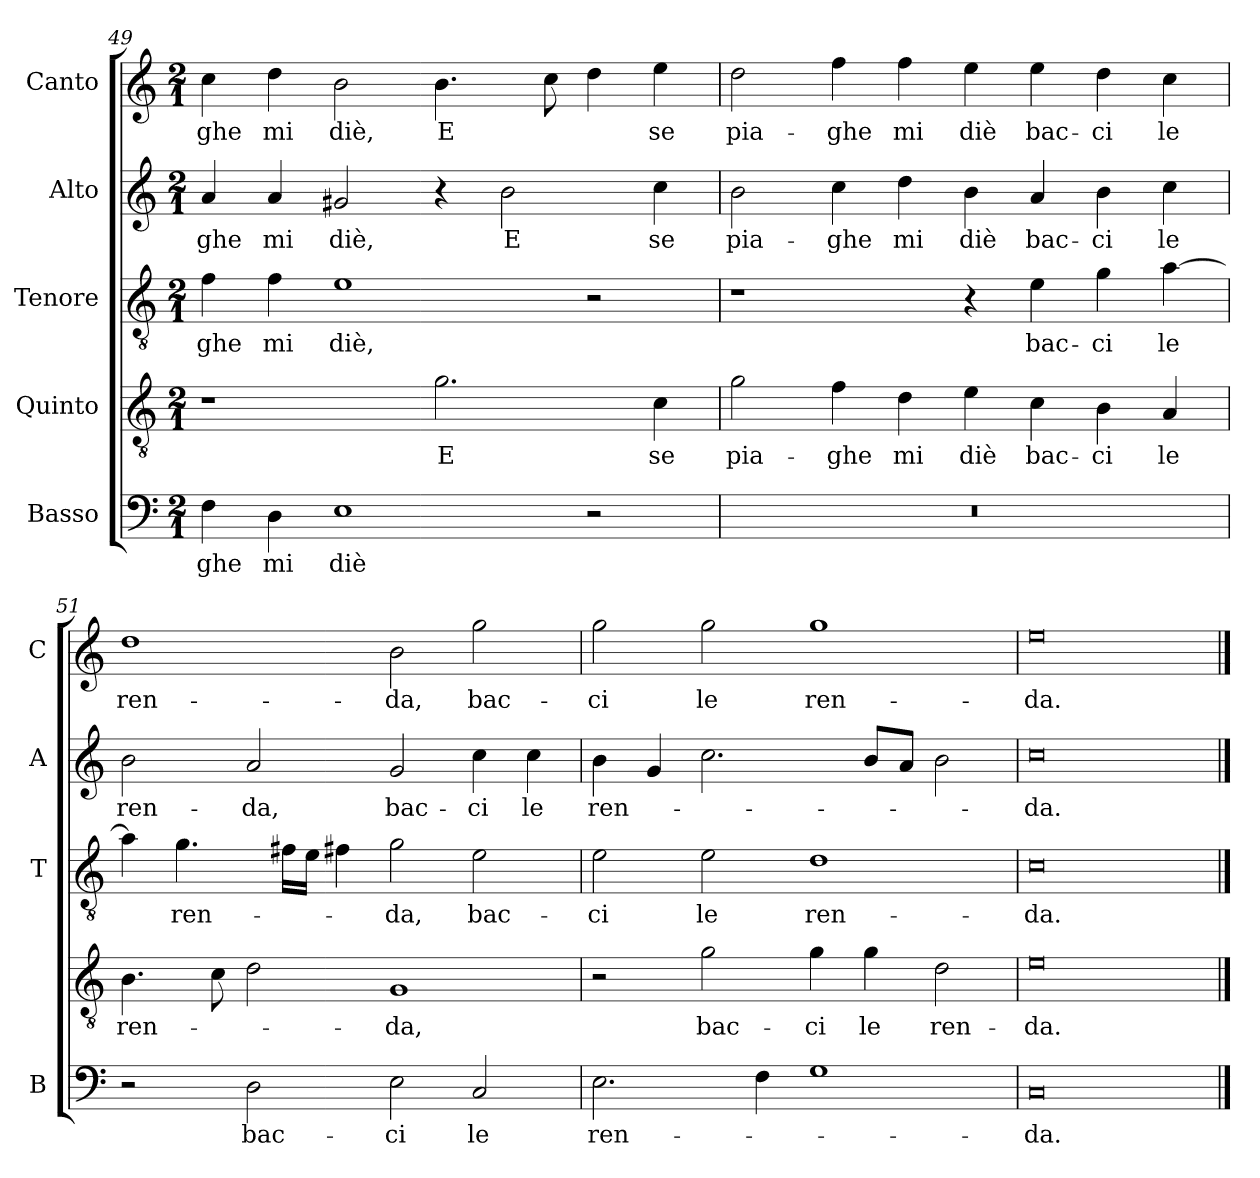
**kern	**text	**kern	**text	**kern	**text	**kern	**text	**kern	**text
*part5	*part5	*part4	*part4	*part3	*part3	*part2	*part2	*part1	*part1
*staff5	*staff5	*staff4	*staff4	*staff3	*staff3	*staff2	*staff2	*staff1	*staff1
*I"Basso	*	*I"Quinto	*	*I"Tenore	*	*I"Alto	*	*I"Canto	*
*I'B	*	*	*	*I'T	*	*I'A	*	*I'C	*
*clefF4	*	*clefGv2	*	*clefGv2	*	*clefG2	*	*clefG2	*
*k[]	*	*k[]	*	*k[]	*	*k[]	*	*k[]	*
*C:	*	*C:	*	*C:	*	*C:	*	*C:	*
*M2/1	*	*M2/1	*	*M2/1	*	*M2/1	*	*M2/1	*
=49	=49	=49	=49	=49	=49	=49	=49	=49	=49
4F	-ghe	1r	.	4f	-ghe	4a	-ghe	4cc	-ghe
4D	mi	.	.	4f	mi	4a	mi	4dd	mi
1E	diè	.	.	1e	diè,	2g#X	diè,	2b	diè,
.	.	2.g	E	.	.	4r	.	4.b	E
.	.	.	.	.	.	2b	E	.	.
.	.	.	.	.	.	.	.	8cc	.
2r	.	.	.	2r	.	.	.	4dd	.
.	.	4c	se	.	.	4cc	se	4ee	se
=50	=50	=50	=50	=50	=50	=50	=50	=50	=50
0r	.	2g	pia-	1r	.	2b	pia-	2dd	pia-
.	.	4f	-ghe	.	.	4cc	-ghe	4ff	-ghe
.	.	4d	mi	.	.	4dd	mi	4ff	mi
.	.	4e	diè	4r	.	4b	diè	4ee	diè
.	.	4c	bac-	4e	bac-	4a	bac-	4ee	bac-
.	.	4B	-ci	4g	-ci	4b	-ci	4dd	-ci
.	.	4A	le	[4a	le	4cc	le	4cc	le
=51	=51	=51	=51	=51	=51	=51	=51	=51	=51
2r	.	4.B	ren-	4a]	.	2b	ren-	1dd	ren-
.	.	.	.	4.g	ren-	.	.	.	.
.	.	8c	.	.	.	.	.	.	.
2D	bac-	2d	.	.	.	2a	-da,	.	.
.	.	.	.	16f#XLL	.	.	.	.	.
.	.	.	.	16eJJ	.	.	.	.	.
.	.	.	.	4f#X	.	.	.	.	.
2E	-ci	1G	-da,	2g	-da,	2g	bac-	2b	-da,
2C	le	.	.	2e	bac-	4cc	-ci	2gg	bac-
.	.	.	.	.	.	4cc	le	.	.
=52	=52	=52	=52	=52	=52	=52	=52	=52	=52
2.E	ren-	2r	.	2e	-ci	4b	ren-	2gg	-ci
.	.	.	.	.	.	4g	.	.	.
.	.	2g	bac-	2e	le	2.cc	.	2gg	le
4F	.	.	.	.	.	.	.	.	.
1G	.	4g	-ci	1d	ren-	.	.	1gg	ren-
.	.	4g	le	.	.	8bL	.	.	.
.	.	.	.	.	.	8aJ	.	.	.
.	.	2d	ren-	.	.	2b	.	.	.
=53	=53	=53	=53	=53	=53	=53	=53	=53	=53
0C	-da.	0e	-da.	0c	-da.	0cc	-da.	0ee	-da.
==	==	==	==	==	==	==	==	==	==
*-	*-	*-	*-	*-	*-	*-	*-	*-	*-
